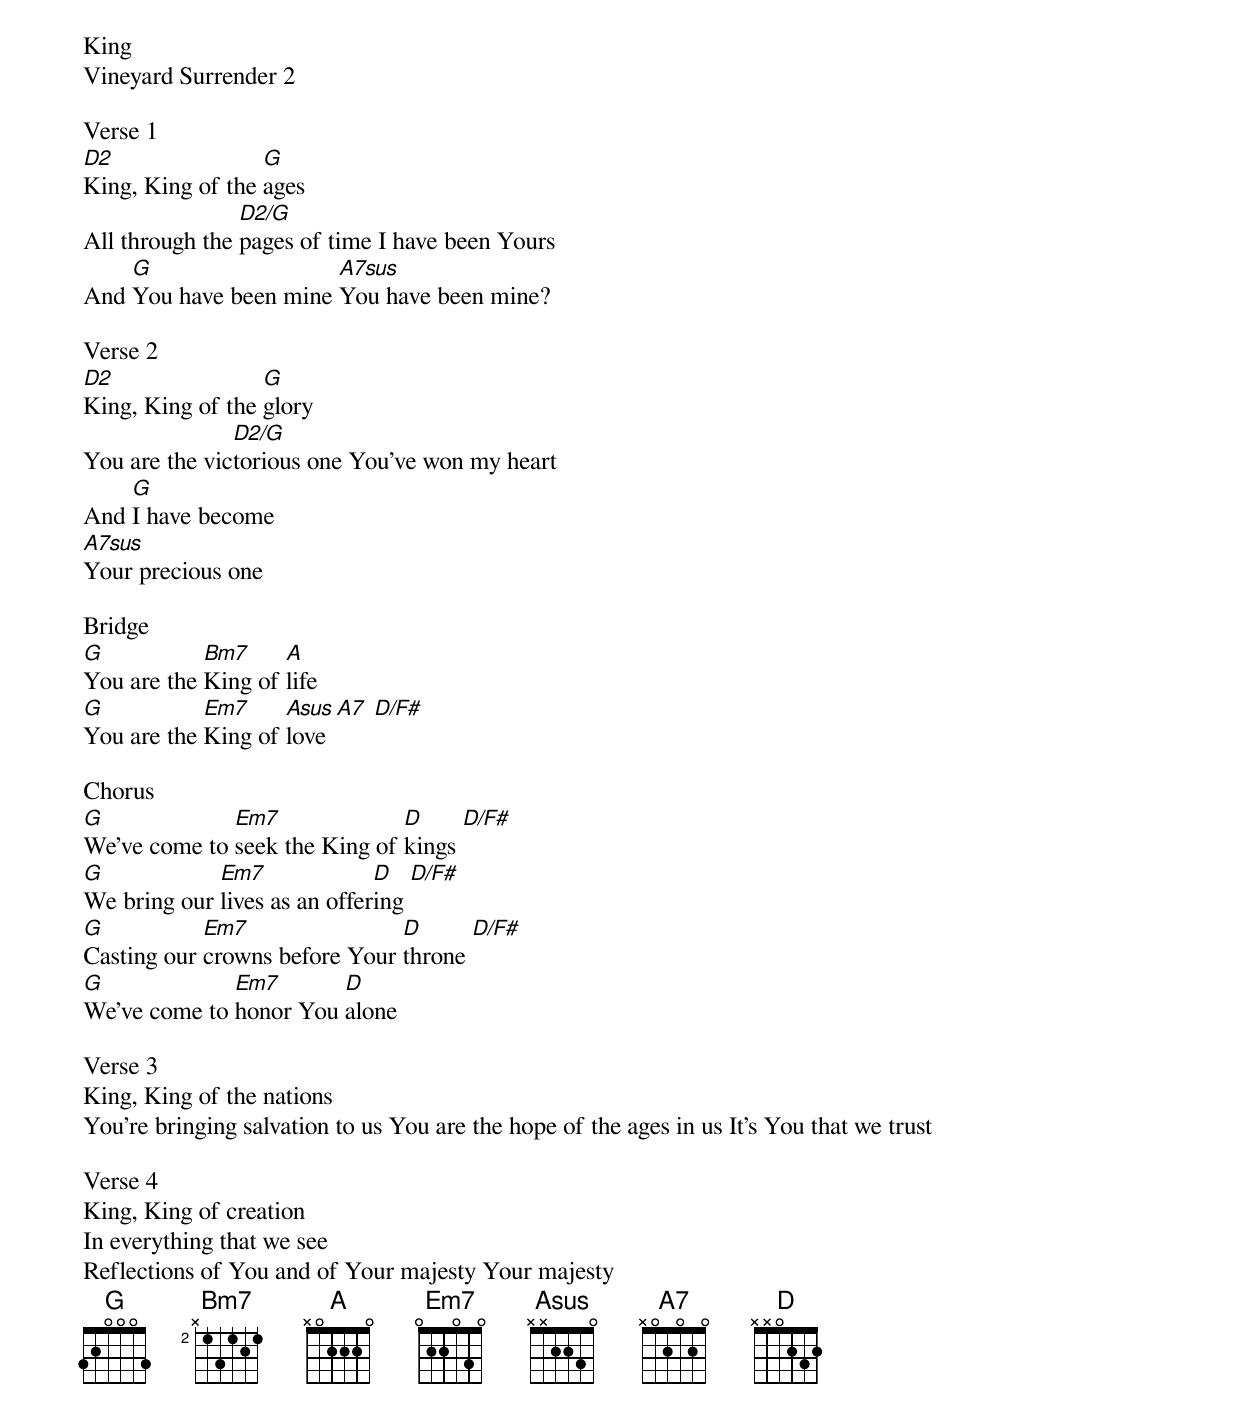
King
Vineyard Surrender 2

Verse 1
[D2]King, King of the [G]ages
All through the [D2/G]pages of time I have been Yours
And [G]You have been mine [A7sus]You have been mine?

Verse 2
[D2]King, King of the [G]glory
You are the vic[D2/G]torious one You’ve won my heart
And [G]I have become
[A7sus]Your precious one

Bridge
[G]You are the [Bm7]King of [A]life
[G]You are the [Em7]King of [Asus]love[A7] [D/F#]

Chorus
[G]We’ve come to [Em7]seek the King of [D]kings [D/F#]
[G]We bring our [Em7]lives as an offer[D]ing [D/F#]
[G]Casting our [Em7]crowns before Your [D]throne [D/F#]
[G]We’ve come to [Em7]honor You [D]alone

Verse 3
King, King of the nations
You’re bringing salvation to us You are the hope of the ages in us It’s You that we trust

Verse 4
King, King of creation
In everything that we see
Reflections of You and of Your majesty Your majesty
